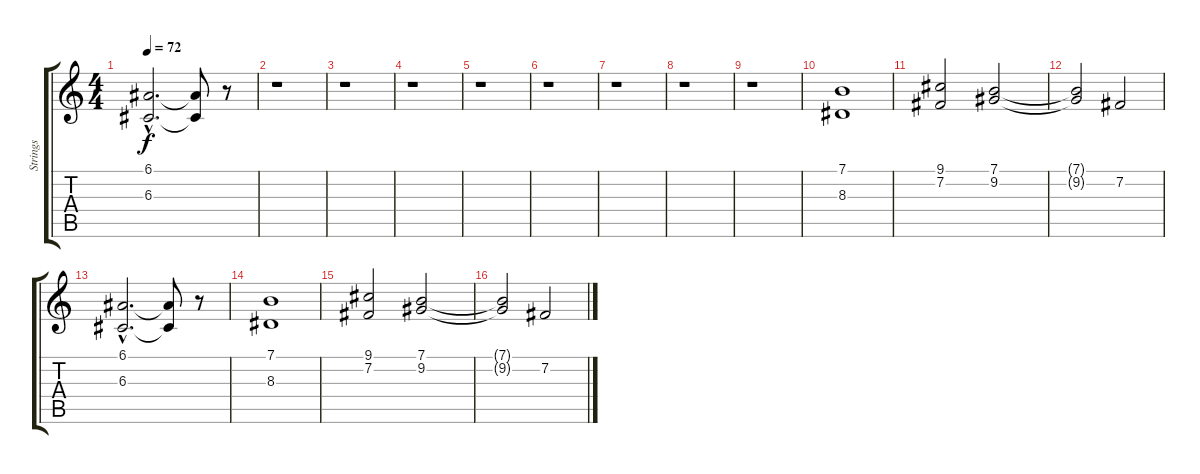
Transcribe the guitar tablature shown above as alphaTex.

\track ("Strings " "Strings ") {instrument stringensemble1}
\staff {score tabs}
\tuning (E4 B3 G3 D3 A2 E2) {hide}
\ts (4 4)
\tempo 72
\clef g2
\ks c
(6.1{hac} 6.3{hac}).2{d dy f} (6.1{t} 6.3{t}).8 r.8 |
r.1 |
r.1 |
r.1 |
r.1 |
r.1 |
r.1 |
r.1 |
r.1 |
(7.1 8.3).1 |
(9.1 7.2).2 (7.1 9.2).2 |
(7.1{t} 9.2{t}).2 7.2.2 |
(6.1{hac} 6.3{hac}).2{d} (6.1{t} 6.3{t}).8 r.8 |
(7.1 8.3).1 |
(9.1 7.2).2 (7.1 9.2).2 |
(7.1{t} 9.2{t}).2 7.2.2
